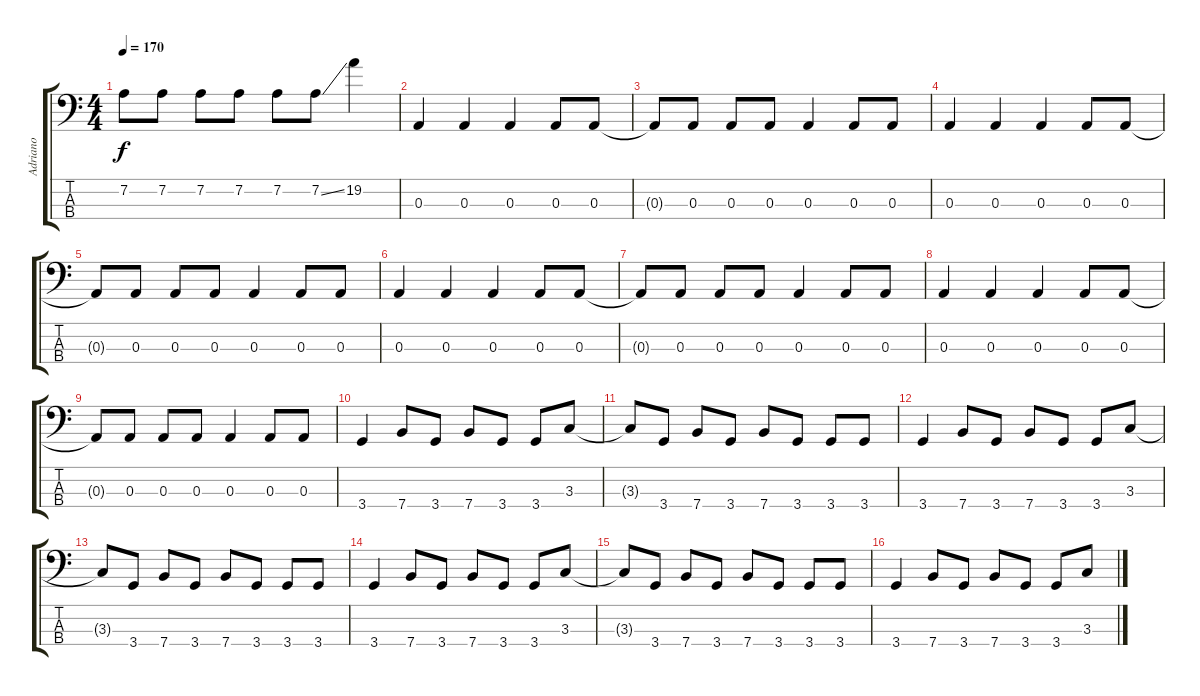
\track ("Adriano" "Adriano") {instrument slapbass2}
\staff {score tabs}
\tuning (G2 D2 A1 E1) {hide}
\ts (4 4)
\tempo 170
\clef f4
\ks c
7.2.8{dy f} 7.2.8 7.2.8 7.2.8 7.2.8 7.2{ss}.8 19.2.4 |
0.3.4 0.3.4 0.3.4 0.3.8 0.3.8 |
0.3{t}.8 0.3.8 0.3.8 0.3.8 0.3.4 0.3.8 0.3.8 |
0.3.4 0.3.4 0.3.4 0.3.8 0.3.8 |
0.3{t}.8 0.3.8 0.3.8 0.3.8 0.3.4 0.3.8 0.3.8 |
0.3.4 0.3.4 0.3.4 0.3.8 0.3.8 |
0.3{t}.8 0.3.8 0.3.8 0.3.8 0.3.4 0.3.8 0.3.8 |
0.3.4 0.3.4 0.3.4 0.3.8 0.3.8 |
0.3{t}.8 0.3.8 0.3.8 0.3.8 0.3.4 0.3.8 0.3.8 |
3.4.4 7.4.8 3.4.8 7.4.8 3.4.8 3.4.8 3.3.8 |
3.3{t}.8 3.4.8 7.4.8 3.4.8 7.4.8 3.4.8 3.4.8 3.4.8 |
3.4.4 7.4.8 3.4.8 7.4.8 3.4.8 3.4.8 3.3.8 |
3.3{t}.8 3.4.8 7.4.8 3.4.8 7.4.8 3.4.8 3.4.8 3.4.8 |
3.4.4 7.4.8 3.4.8 7.4.8 3.4.8 3.4.8 3.3.8 |
3.3{t}.8 3.4.8 7.4.8 3.4.8 7.4.8 3.4.8 3.4.8 3.4.8 |
3.4.4 7.4.8 3.4.8 7.4.8 3.4.8 3.4.8 3.3.8
